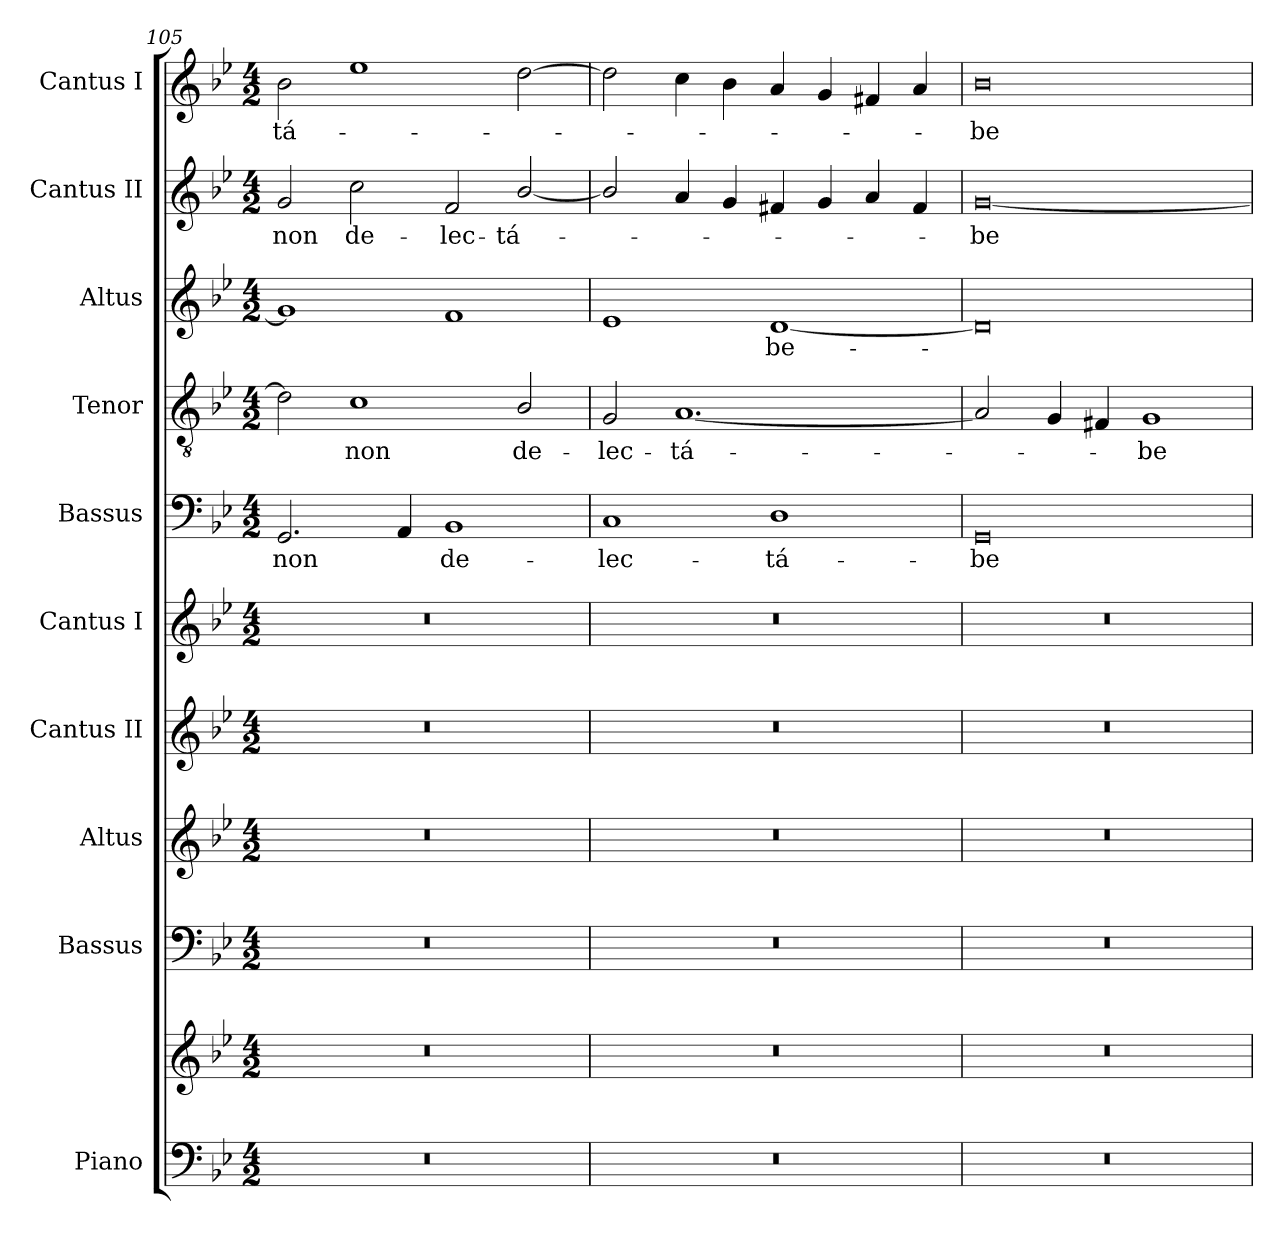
**kern	**kern	**kern	**kern	**kern	**kern	**kern	**text	**kern	**text	**kern	**text	**kern	**text	**kern	**text
*part10	*part10	*part9	*part8	*part7	*part6	*part5	*part5	*part4	*part4	*part3	*part3	*part2	*part2	*part1	*part1
*staff11	*staff10	*staff9	*staff8	*staff7	*staff6	*staff5	*staff5	*staff4	*staff4	*staff3	*staff3	*staff2	*staff2	*staff1	*staff1
*I"Piano	*	*I"Bassus	*I"Altus	*I"Cantus II	*I"Cantus I	*I"Bassus	*	*I"Tenor	*	*I"Altus	*	*I"Cantus II	*	*I"Cantus I	*
*I'Pno	*	*I'B.	*I'A.	*I'C.2	*I'C.1	*I'B.	*	*I'T.	*	*I'A.	*	*I'C.2	*	*I'C.1	*
!!LO:LB:g=z
*clefF4	*clefG2	*clefF4	*clefG2	*clefG2	*clefG2	*clefF4	*	*clefGv2	*	*clefG2	*	*clefG2	*	*clefG2	*
*	*	*	*	*	*	*	*	*ITrd7c12	*	*	*	*	*	*	*
*k[b-e-]	*k[b-e-]	*k[b-e-]	*k[b-e-]	*k[b-e-]	*k[b-e-]	*k[b-e-]	*	*k[b-e-]	*	*k[b-e-]	*	*k[b-e-]	*	*k[b-e-]	*
*B-:	*B-:	*B-:	*B-:	*B-:	*B-:	*B-:	*	*B-:	*	*B-:	*	*B-:	*	*B-:	*
*M4/2	*M4/2	*M4/2	*M4/2	*M4/2	*M4/2	*M4/2	*	*M4/2	*	*M4/2	*	*M4/2	*	*M4/2	*
=105	=105	=105	=105	=105	=105	=105	=105	=105	=105	=105	=105	=105	=105	=105	=105
!LO:N:vis=1	!LO:N:vis=1	!LO:N:vis=1	!LO:N:vis=1	!LO:N:vis=1	!LO:N:vis=1	!	!	!	!	!	!	!	!	!	!
!	!	!	!	!	!	!	!LO:LY:b:color=#000000	!	!	!	!	!	!	!	!
!	!	!	!	!	!	!	!	!	!	!	!	!	!LO:LY:b:color=#000000	!	!
!	!	!	!	!	!	!	!	!	!	!	!	!	!	!	!LO:LY:b:color=#000000
0r	0r	0r	0r	0r	0r	2.GGi/	non	2Di\]	.	1gi]	.	2gi/	non	2b-i\	-tá-
!	!	!	!	!	!	!	!	!	!LO:LY:b:color=#000000	!	!	!	!	!	!
!	!	!	!	!	!	!	!	!	!	!	!	!	!LO:LY:b:color=#000000	!	!
.	.	.	.	.	.	.	.	1Ci	non	.	.	2cci\	de-	1ee-i	.
.	.	.	.	.	.	4AAi/	.	.	.	.	.	.	.	.	.
!	!	!	!	!	!	!	!LO:LY:b:color=#000000	!	!	!	!	!	!	!	!
!	!	!	!	!	!	!	!	!	!	!	!	!	!LO:LY:b:color=#000000	!	!
.	.	.	.	.	.	1BB-i	de-	.	.	1fi	.	2fi/	-lec-	.	.
!	!	!	!	!	!	!	!	!	!LO:LY:b:color=#000000	!	!	!	!	!	!
!	!	!	!	!	!	!	!	!	!	!	!	!	!LO:LY:b:color=#000000	!	!
.	.	.	.	.	.	.	.	2BB-i/	de-	.	.	[2b-i/	-tá-	[2ddi\	.
=106	=106	=106	=106	=106	=106	=106	=106	=106	=106	=106	=106	=106	=106	=106	=106
!LO:N:vis=1	!LO:N:vis=1	!LO:N:vis=1	!LO:N:vis=1	!LO:N:vis=1	!LO:N:vis=1	!	!	!	!	!	!	!	!	!	!
!	!	!	!	!	!	!	!LO:LY:b:color=#000000	!	!	!	!	!	!	!	!
!	!	!	!	!	!	!	!	!	!LO:LY:b:color=#000000	!	!	!	!	!	!
0r	0r	0r	0r	0r	0r	1Ci	-lec-	2GGi/	-lec-	1e-i	.	2b-i/]	.	2ddi\]	.
!	!	!	!	!	!	!	!	!	!LO:LY:b:color=#000000	!	!	!	!	!	!
.	.	.	.	.	.	.	.	[1.AAi	-tá-	.	.	4ai/	.	4cci\	.
.	.	.	.	.	.	.	.	.	.	.	.	4gi/	.	4b-i\	.
!	!	!	!	!	!	!	!LO:LY:b:color=#000000	!	!	!	!	!	!	!	!
!	!	!	!	!	!	!	!	!	!	!	!LO:LY:b:color=#000000	!	!	!	!
.	.	.	.	.	.	1Di	-tá-	.	.	[1di	-be-	4f#Xi/	.	4ai/	.
.	.	.	.	.	.	.	.	.	.	.	.	4gi/	.	4gi/	.
.	.	.	.	.	.	.	.	.	.	.	.	4ai/	.	4f#Xi/	.
.	.	.	.	.	.	.	.	.	.	.	.	4f#i/	.	4ai/	.
=107	=107	=107	=107	=107	=107	=107	=107	=107	=107	=107	=107	=107	=107	=107	=107
!LO:N:vis=1	!LO:N:vis=1	!LO:N:vis=1	!LO:N:vis=1	!LO:N:vis=1	!LO:N:vis=1	!	!	!	!	!	!	!	!	!	!
!	!	!	!	!	!	!	!LO:LY:b:color=#000000	!	!	!	!	!	!	!	!
!	!	!	!	!	!	!	!	!	!	!	!	!	!LO:LY:b:color=#000000	!	!
!	!	!	!	!	!	!	!	!	!	!	!	!	!	!	!LO:LY:b:color=#000000
0r	0r	0r	0r	0r	0r	0GGi	-be-	2AAi/]	.	0di]	.	[0gi	-be-	0b-i	-be-
.	.	.	.	.	.	.	.	4GGi/	.	.	.	.	.	.	.
.	.	.	.	.	.	.	.	4FF#Xi/	.	.	.	.	.	.	.
!	!	!	!	!	!	!	!	!	!LO:LY:b:color=#000000	!	!	!	!	!	!
.	.	.	.	.	.	.	.	1GGi	-be-	.	.	.	.	.	.
=	=	=	=	=	=	=	=	=	=	=	=	=	=	=	=
*-	*-	*-	*-	*-	*-	*-	*-	*-	*-	*-	*-	*-	*-	*-	*-
